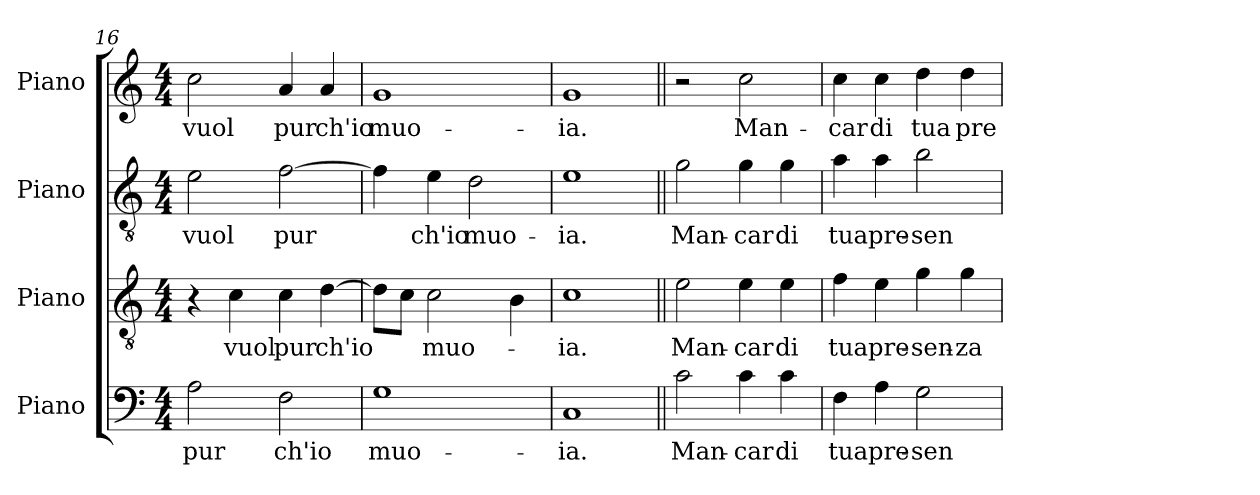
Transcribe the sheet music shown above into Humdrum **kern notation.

**kern	**text	**kern	**text	**kern	**text	**kern	**text
*part4	*part4	*part3	*part3	*part2	*part2	*part1	*part1
*staff4	*staff4	*staff3	*staff3	*staff2	*staff2	*staff1	*staff1
*I"Piano	*	*I"Piano	*	*I"Piano	*	*I"Piano	*
*I'Pno.	*	*I'Pno.	*	*I'Pno.	*	*I'Pno.	*
*clefF4	*	*clefGv2	*	*clefGv2	*	*clefG2	*
*	*	*ITrd7c12	*	*ITrd7c12	*	*	*
*k[]	*	*k[]	*	*k[]	*	*k[]	*
*C:	*	*C:	*	*C:	*	*C:	*
*M4/4	*	*M4/4	*	*M4/4	*	*M4/4	*
=16	=16	=16	=16	=16	=16	=16	=16
!	!LO:LY:b:color=#000000	!	!	!	!	!	!
!	!	!	!	!	!LO:LY:b:color=#000000	!	!
!	!	!	!	!	!	!	!LO:LY:b:color=#000000
2Ai\	pur	4r	.	2Ei\	vuol	2cci\	vuol
!	!	!	!LO:LY:b:color=#000000	!	!	!	!
.	.	4Ci\	vuol	.	.	.	.
!	!LO:LY:b:color=#000000	!	!	!	!	!	!
!	!	!	!LO:LY:b:color=#000000	!	!	!	!
!	!	!	!	!	!LO:LY:b:color=#000000	!	!
!	!	!	!	!	!	!	!LO:LY:b:color=#000000
2Fi\	ch'io	4Ci\	pur	[2Fi\	pur	4ai/	pur
!	!	!	!LO:LY:b:color=#000000	!	!	!	!
!	!	!	!	!	!	!	!LO:LY:b:color=#000000
.	.	[4Di\	ch'io	.	.	4ai/	ch'io
=17	=17	=17	=17	=17	=17	=17	=17
!	!LO:LY:b:color=#000000	!	!	!	!	!	!
!	!	!	!	!	!	!	!LO:LY:b:color=#000000
1Gi	muo-	8Di\L]	.	4Fi\]	.	1gi	muo-
.	.	8Ci\J	.	.	.	.	.
!	!	!	!LO:LY:b:color=#000000	!	!	!	!
!	!	!	!	!	!LO:LY:b:color=#000000	!	!
.	.	2Ci\	muo-	4Ei\	ch'io	.	.
!	!	!	!	!	!LO:LY:b:color=#000000	!	!
.	.	.	.	2Di\	muo-	.	.
.	.	4BBi\	.	.	.	.	.
=18	=18	=18	=18	=18	=18	=18	=18
!	!LO:LY:b:color=#000000	!	!	!	!	!	!
!	!	!	!LO:LY:b:color=#000000	!	!	!	!
!	!	!	!	!	!LO:LY:b:color=#000000	!	!
!	!	!	!	!	!	!	!LO:LY:b:color=#000000
1Ci	-ia.	1Ci	-ia.	1Ei	-ia.	1gi	-ia.
!!LO:PB:g=z
=19||	=19||	=19||	=19||	=19||	=19||	=19||	=19||
!	!LO:LY:b:color=#000000	!	!	!	!	!	!
!	!	!	!LO:LY:b:color=#000000	!	!	!	!
!	!	!	!	!	!LO:LY:b:color=#000000	!	!
2ci\	Man-	2Ei\	Man-	2Gi\	Man-	2r	.
!	!LO:LY:b:color=#000000	!	!	!	!	!	!
!	!	!	!LO:LY:b:color=#000000	!	!	!	!
!	!	!	!	!	!LO:LY:b:color=#000000	!	!
!	!	!	!	!	!	!	!LO:LY:b:color=#000000
4ci\	-car	4Ei\	-car	4Gi\	-car	2cci\	Man-
!	!LO:LY:b:color=#000000	!	!	!	!	!	!
!	!	!	!LO:LY:b:color=#000000	!	!	!	!
!	!	!	!	!	!LO:LY:b:color=#000000	!	!
4ci\	di	4Ei\	di	4Gi\	di	.	.
=20	=20	=20	=20	=20	=20	=20	=20
!	!LO:LY:b:color=#000000	!	!	!	!	!	!
!	!	!	!LO:LY:b:color=#000000	!	!	!	!
!	!	!	!	!	!LO:LY:b:color=#000000	!	!
!	!	!	!	!	!	!	!LO:LY:b:color=#000000
4Fi\	tua	4Fi\	tua	4Ai\	tua	4cci\	-car
!	!LO:LY:b:color=#000000	!	!	!	!	!	!
!	!	!	!LO:LY:b:color=#000000	!	!	!	!
!	!	!	!	!	!LO:LY:b:color=#000000	!	!
!	!	!	!	!	!	!	!LO:LY:b:color=#000000
4Ai\	pre-	4Ei\	pre-	4Ai\	pre-	4cci\	di
!	!LO:LY:b:color=#000000	!	!	!	!	!	!
!	!	!	!LO:LY:b:color=#000000	!	!	!	!
!	!	!	!	!	!LO:LY:b:color=#000000	!	!
!	!	!	!	!	!	!	!LO:LY:b:color=#000000
2Gi\	-sen-	4Gi\	-sen-	2Bi\	-sen-	4ddi\	tua
!	!	!	!LO:LY:b:color=#000000	!	!	!	!
!	!	!	!	!	!	!	!LO:LY:b:color=#000000
.	.	4Gi\	-za	.	.	4ddi\	pre-
=	=	=	=	=	=	=	=
*-	*-	*-	*-	*-	*-	*-	*-
